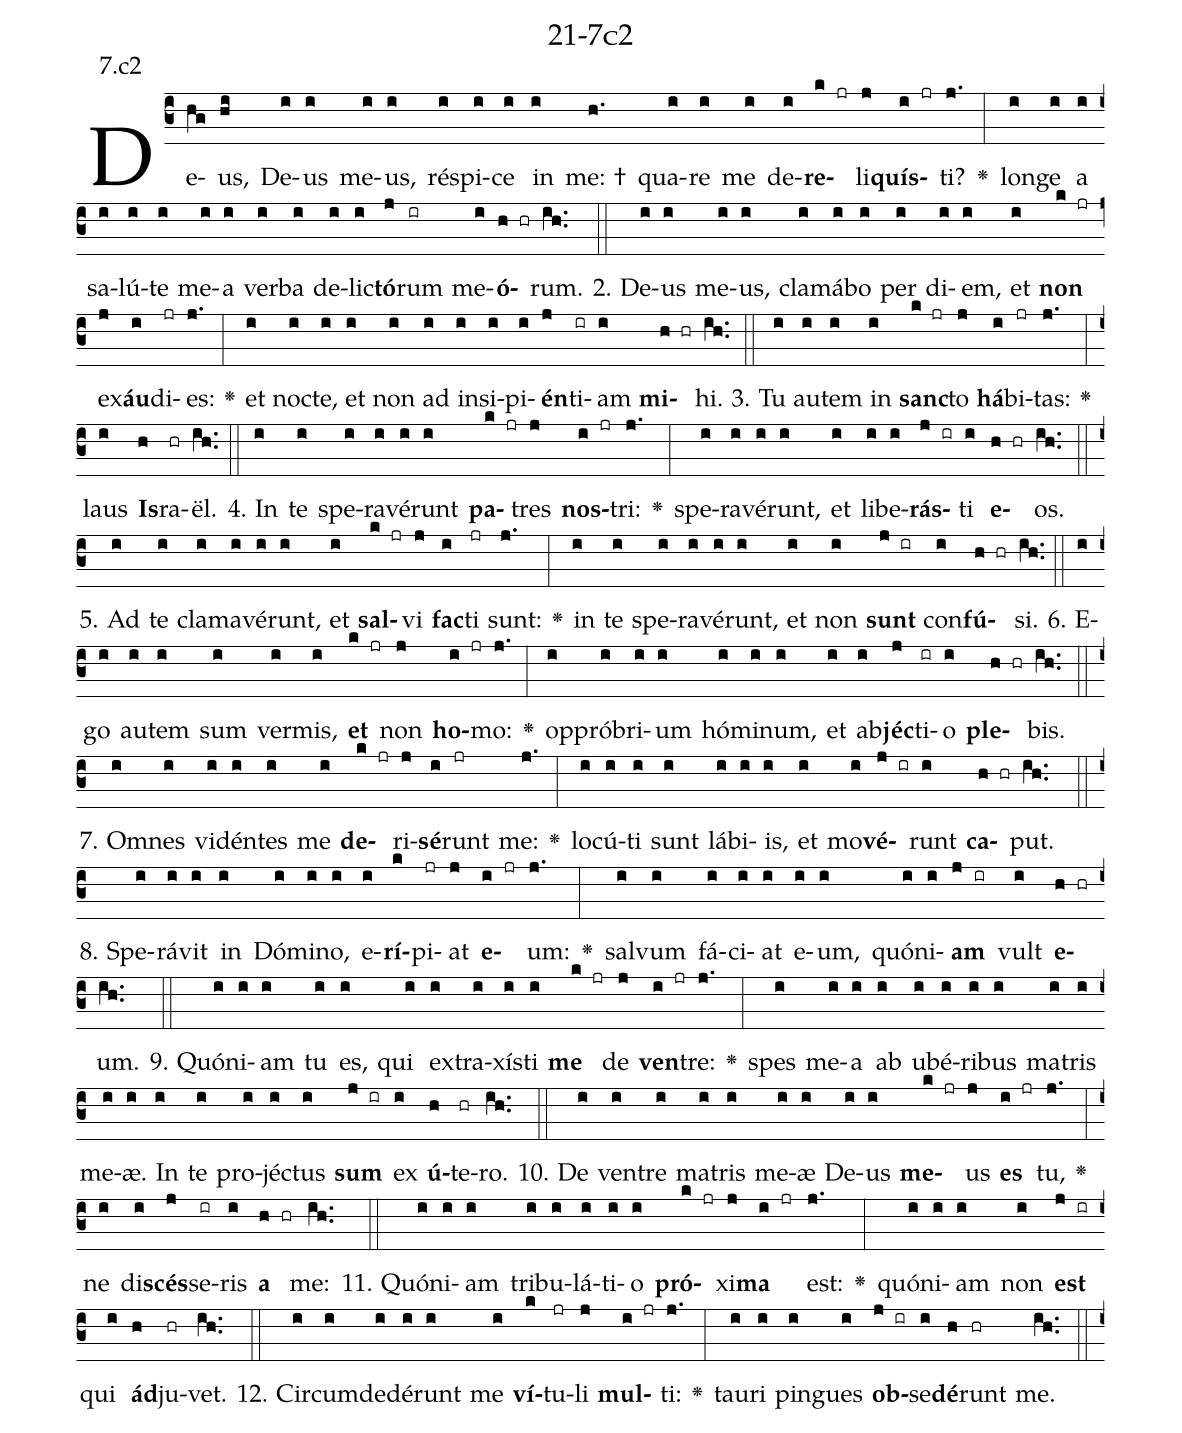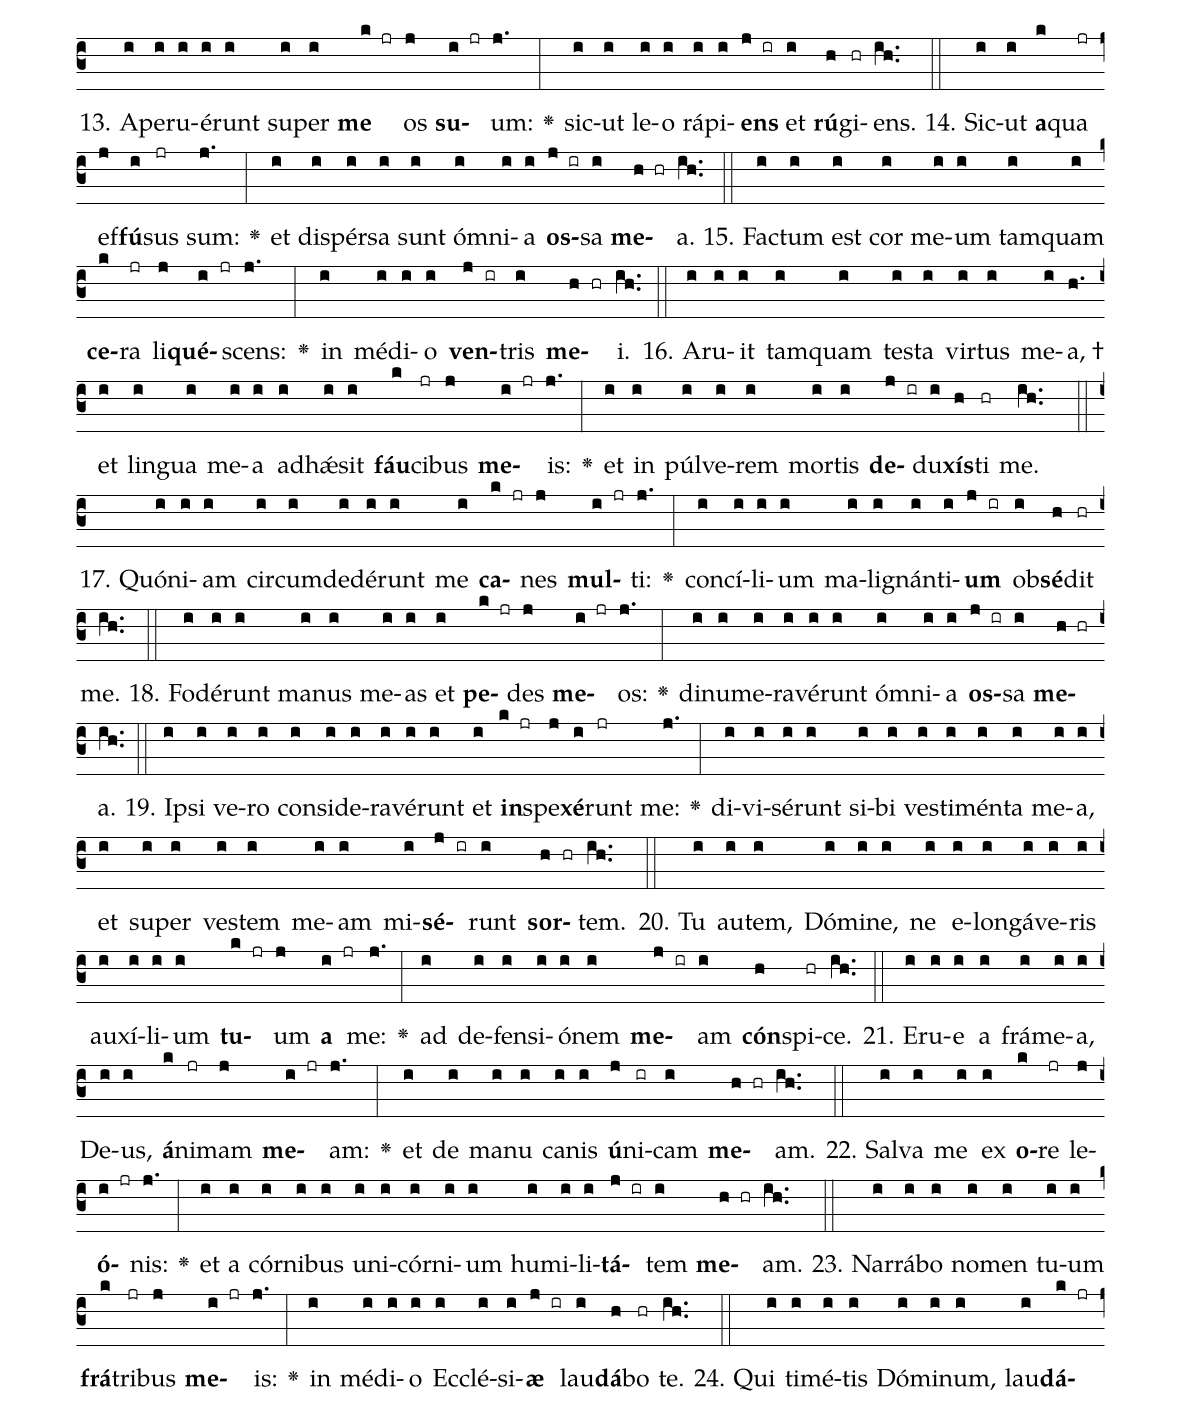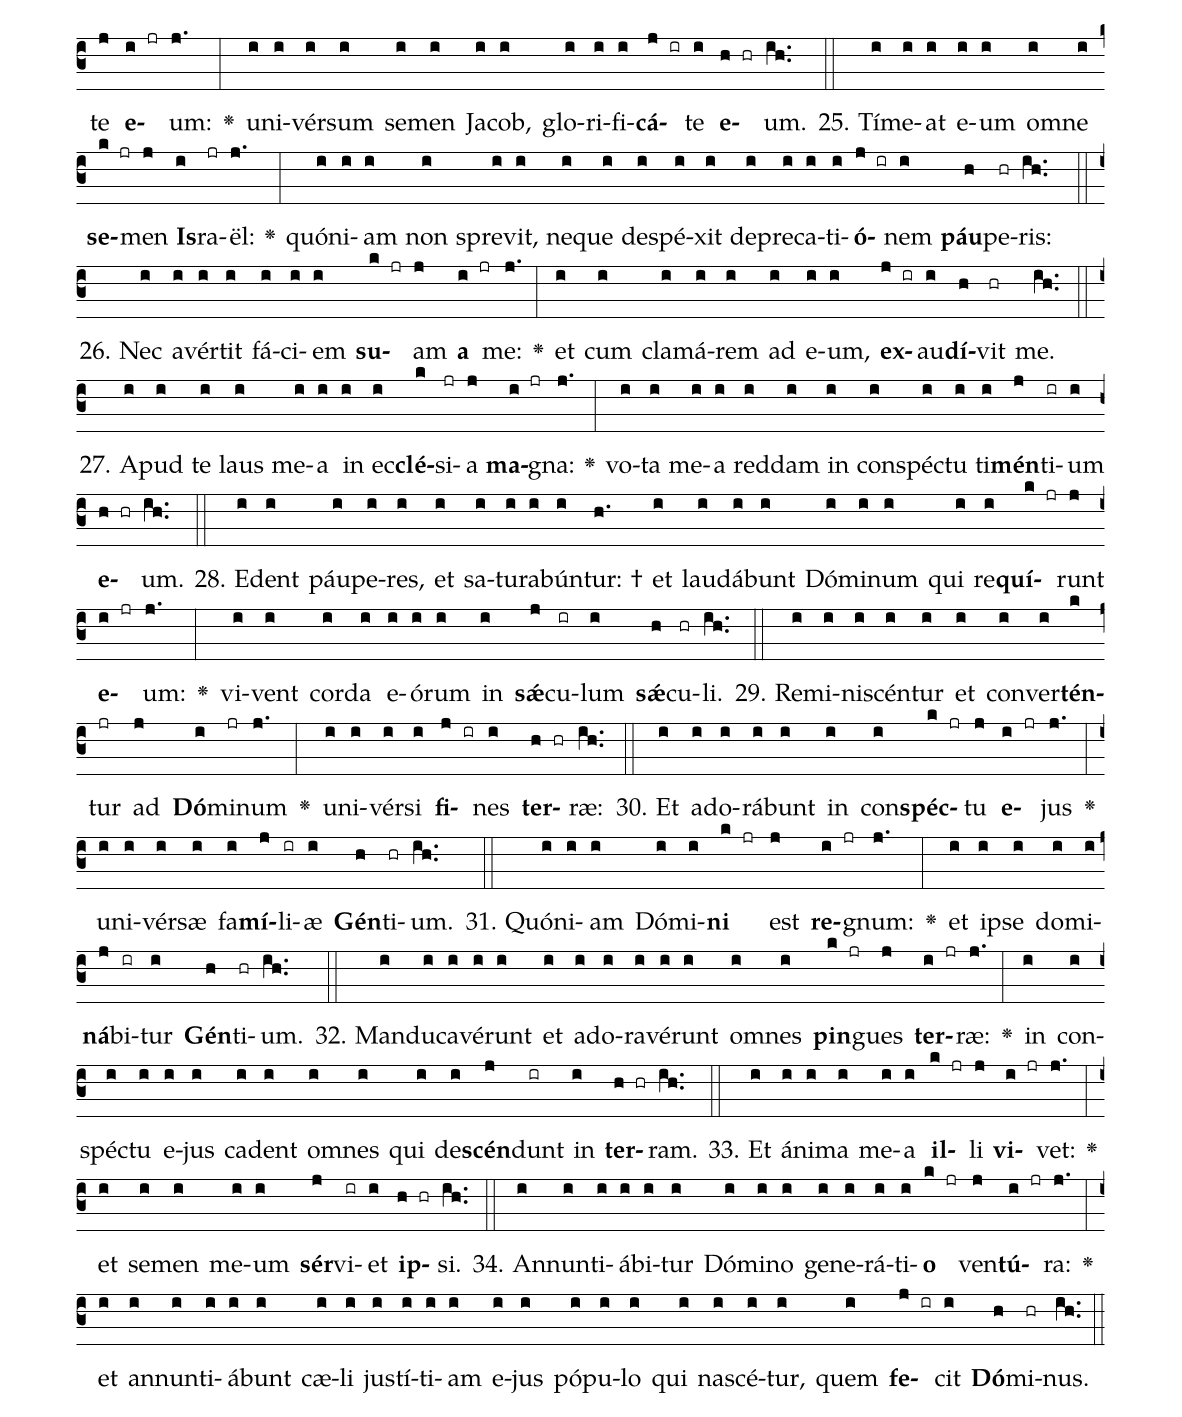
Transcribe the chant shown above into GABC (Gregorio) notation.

name: 21-7c2;
annotation: 7.c2;
%%
(c3)De(hg)us,(hi) De(i)us(i) me(i)us,(i) ré(i)spi(i)ce(i) in(i) me: †(h.) qua(i)re(i) me(i) de(i)<b>re</b>(k jr)li(j)<b>quís</b>(i jr)ti?(j.) <v>\greheightstar</v>(:) lon(i)ge(i) a(i) sa(i)lú(i)te(i) me(i)a(i) ver(i)ba(i) de(i)lic(i)<b>tó</b>(j)rum(ir) me(i)<b>ó</b>(h hr)rum.(ih..) (::)
2. De(i)us(i) me(i)us,(i) cla(i)má(i)bo(i) per(i) di(i)em,(i) et(i) <b>non</b>(k jr) ex(j)<b>áu</b>(i)di(jr)es:(j.) <v>\greheightstar</v>(:) et(i) noc(i)te,(i) et(i) non(i) ad(i) in(i)si(i)pi(i)<b>én</b>(j)ti(ir)am(i) <b>mi</b>(h hr)hi.(ih..) (::)
3. Tu(i) au(i)tem(i) in(i) <b>sanc</b>(k jr)to(j) <b>há</b>(i)bi(jr)tas:(j.) <v>\greheightstar</v>(:) laus(i) <b>Is</b>(h)ra(hr)ël.(ih..) (::)
4. In(i) te(i) spe(i)ra(i)vé(i)runt(i) <b>pa</b>(k jr)tres(j) <b>nos</b>(i jr)tri:(j.) <v>\greheightstar</v>(:) spe(i)ra(i)vé(i)runt,(i) et(i) li(i)be(i)<b>rás</b>(j ir)ti(i) <b>e</b>(h hr)os.(ih..) (::)
5. Ad(i) te(i) cla(i)ma(i)vé(i)runt,(i) et(i) <b>sal</b>(k jr)vi(j) <b>fac</b>(i)ti(jr) sunt:(j.) <v>\greheightstar</v>(:) in(i) te(i) spe(i)ra(i)vé(i)runt,(i) et(i) non(i) <b>sunt</b>(j ir) con(i)<b>fú</b>(h hr)si.(ih..) (::)
6. E(i)go(i) au(i)tem(i) sum(i) ver(i)mis,(i) <b>et</b>(k jr) non(j) <b>ho</b>(i jr)mo:(j.) <v>\greheightstar</v>(:) op(i)pró(i)bri(i)um(i) hó(i)mi(i)num,(i) et(i) ab(i)<b>jéc</b>(j)ti(ir)o(i) <b>ple</b>(h hr)bis.(ih..) (::)
7. Om(i)nes(i) vi(i)dén(i)tes(i) me(i) <b>de</b>(k jr)ri(j)<b>sé</b>(i)runt(jr) me:(j.) <v>\greheightstar</v>(:) lo(i)cú(i)ti(i) sunt(i) lá(i)bi(i)is,(i) et(i) mo(i)<b>vé</b>(j ir)runt(i) <b>ca</b>(h hr)put.(ih..) (::)
8. Spe(i)rá(i)vit(i) in(i) Dó(i)mi(i)no,(i) e(i)<b>rí</b>(k)pi(jr)at(j) <b>e</b>(i jr)um:(j.) <v>\greheightstar</v>(:) sal(i)vum(i) fá(i)ci(i)at(i) e(i)um,(i) quón(i)i(i)<b>am</b>(j ir) vult(i) <b>e</b>(h hr)um.(ih..) (::)
9. Quón(i)i(i)am(i) tu(i) es,(i) qui(i) ex(i)tra(i)xís(i)ti(i) <b>me</b>(k jr) de(j) <b>ven</b>(i jr)tre:(j.) <v>\greheightstar</v>(:) spes(i) me(i)a(i) ab(i) u(i)bé(i)ri(i)bus(i) ma(i)tris(i) me(i)æ.(i) In(i) te(i) pro(i)jéc(i)tus(i) <b>sum</b>(j ir) ex(i) <b>ú</b>(h)te(hr)ro.(ih..) (::)
10. De(i) ven(i)tre(i) ma(i)tris(i) me(i)æ(i) De(i)us(i) <b>me</b>(k jr)us(j) <b>es</b>(i jr) tu,(j.) <v>\greheightstar</v>(:) ne(i) di(i)<b>scés</b>(j)se(ir)ris(i) <b>a</b>(h hr) me:(ih..) (::)
11. Quón(i)i(i)am(i) tri(i)bu(i)lá(i)ti(i)o(i) <b>pró</b>(k jr)xi(j)<b>ma</b>(i jr) est:(j.) <v>\greheightstar</v>(:) quón(i)i(i)am(i) non(i) <b>est</b>(j ir) qui(i) <b>ád</b>(h)ju(hr)vet.(ih..) (::)
12. Cir(i)cum(i)de(i)dé(i)runt(i) me(i) <b>ví</b>(k)tu(jr)li(j) <b>mul</b>(i jr)ti:(j.) <v>\greheightstar</v>(:) tau(i)ri(i) pin(i)gues(i) <b>ob</b>(j ir)se(i)<b>dé</b>(h)runt(hr) me.(ih..) (::)
13. A(i)pe(i)ru(i)é(i)runt(i) su(i)per(i) <b>me</b>(k jr) os(j) <b>su</b>(i jr)um:(j.) <v>\greheightstar</v>(:) sic(i)ut(i) le(i)o(i) rá(i)pi(i)<b>ens</b>(j ir) et(i) <b>rú</b>(h)gi(hr)ens.(ih..) (::)
14. Sic(i)ut(i) <b>a</b>(k)qua(jr) ef(j)<b>fú</b>(i)sus(jr) sum:(j.) <v>\greheightstar</v>(:) et(i) di(i)spér(i)sa(i) sunt(i) óm(i)ni(i)a(i) <b>os</b>(j ir)sa(i) <b>me</b>(h hr)a.(ih..) (::)
15. Fac(i)tum(i) est(i) cor(i) me(i)um(i) tam(i)quam(i) <b>ce</b>(k)ra(jr) li(j)<b>qué</b>(i jr)scens:(j.) <v>\greheightstar</v>(:) in(i) mé(i)di(i)o(i) <b>ven</b>(j ir)tris(i) <b>me</b>(h hr)i.(ih..) (::)
16. A(i)ru(i)it(i) tam(i)quam(i) tes(i)ta(i) vir(i)tus(i) me(i)a, †(h.) et(i) lin(i)gua(i) me(i)a(i) ad(i)hǽ(i)sit(i) <b>fáu</b>(k)ci(jr)bus(j) <b>me</b>(i jr)is:(j.) <v>\greheightstar</v>(:) et(i) in(i) púl(i)ve(i)rem(i) mor(i)tis(i) <b>de</b>(j ir)du(i)<b>xís</b>(h)ti(hr) me.(ih..) (::)
17. Quón(i)i(i)am(i) cir(i)cum(i)de(i)dé(i)runt(i) me(i) <b>ca</b>(k jr)nes(j) <b>mul</b>(i jr)ti:(j.) <v>\greheightstar</v>(:) con(i)cí(i)li(i)um(i) ma(i)li(i)gnán(i)ti(i)<b>um</b>(j ir) ob(i)<b>sé</b>(h)dit(hr) me.(ih..) (::)
18. Fo(i)dé(i)runt(i) ma(i)nus(i) me(i)as(i) et(i) <b>pe</b>(k jr)des(j) <b>me</b>(i jr)os:(j.) <v>\greheightstar</v>(:) di(i)nu(i)me(i)ra(i)vé(i)runt(i) óm(i)ni(i)a(i) <b>os</b>(j ir)sa(i) <b>me</b>(h hr)a.(ih..) (::)
19. Ip(i)si(i) ve(i)ro(i) con(i)si(i)de(i)ra(i)vé(i)runt(i) et(i) <b>in</b>(k jr)spe(j)<b>xé</b>(i)runt(jr) me:(j.) <v>\greheightstar</v>(:) di(i)vi(i)sé(i)runt(i) si(i)bi(i) ves(i)ti(i)mén(i)ta(i) me(i)a,(i) et(i) su(i)per(i) ves(i)tem(i) me(i)am(i) mi(i)<b>sé</b>(j ir)runt(i) <b>sor</b>(h hr)tem.(ih..) (::)
20. Tu(i) au(i)tem,(i) Dó(i)mi(i)ne,(i) ne(i) e(i)lon(i)gá(i)ve(i)ris(i) au(i)xí(i)li(i)um(i) <b>tu</b>(k jr)um(j) <b>a</b>(i jr) me:(j.) <v>\greheightstar</v>(:) ad(i) de(i)fen(i)si(i)ó(i)nem(i) <b>me</b>(j ir)am(i) <b>cón</b>(h)spi(hr)ce.(ih..) (::)
21. E(i)ru(i)e(i) a(i) frá(i)me(i)a,(i) De(i)us,(i) <b>á</b>(k)ni(jr)mam(j) <b>me</b>(i jr)am:(j.) <v>\greheightstar</v>(:) et(i) de(i) ma(i)nu(i) ca(i)nis(i) <b>ú</b>(j)ni(ir)cam(i) <b>me</b>(h hr)am.(ih..) (::)
22. Sal(i)va(i) me(i) ex(i) <b>o</b>(k)re(jr) le(j)<b>ó</b>(i jr)nis:(j.) <v>\greheightstar</v>(:) et(i) a(i) cór(i)ni(i)bus(i) u(i)ni(i)cór(i)ni(i)um(i) hu(i)mi(i)li(i)<b>tá</b>(j ir)tem(i) <b>me</b>(h hr)am.(ih..) (::)
23. Nar(i)rá(i)bo(i) no(i)men(i) tu(i)um(i) <b>frá</b>(k)tri(jr)bus(j) <b>me</b>(i jr)is:(j.) <v>\greheightstar</v>(:) in(i) mé(i)di(i)o(i) Ec(i)clé(i)si(i)<b>æ</b>(j ir) lau(i)<b>dá</b>(h)bo(hr) te.(ih..) (::)
24. Qui(i) ti(i)mé(i)tis(i) Dó(i)mi(i)num,(i) lau(i)<b>dá</b>(k jr)te(j) <b>e</b>(i jr)um:(j.) <v>\greheightstar</v>(:) u(i)ni(i)vér(i)sum(i) se(i)men(i) Ja(i)cob,(i) glo(i)ri(i)fi(i)<b>cá</b>(j ir)te(i) <b>e</b>(h hr)um.(ih..) (::)
25. Tí(i)me(i)at(i) e(i)um(i) om(i)ne(i) <b>se</b>(k jr)men(j) <b>Is</b>(i)ra(jr)ël:(j.) <v>\greheightstar</v>(:) quón(i)i(i)am(i) non(i) spre(i)vit,(i) ne(i)que(i) de(i)spé(i)xit(i) de(i)pre(i)ca(i)ti(i)<b>ó</b>(j ir)nem(i) <b>páu</b>(h)pe(hr)ris:(ih..) (::)
26. Nec(i) a(i)vér(i)tit(i) fá(i)ci(i)em(i) <b>su</b>(k jr)am(j) <b>a</b>(i jr) me:(j.) <v>\greheightstar</v>(:) et(i) cum(i) cla(i)má(i)rem(i) ad(i) e(i)um,(i) <b>ex</b>(j ir)au(i)<b>dí</b>(h)vit(hr) me.(ih..) (::)
27. A(i)pud(i) te(i) laus(i) me(i)a(i) in(i) ec(i)<b>clé</b>(k)si(jr)a(j) <b>ma</b>(i jr)gna:(j.) <v>\greheightstar</v>(:) vo(i)ta(i) me(i)a(i) red(i)dam(i) in(i) con(i)spéc(i)tu(i) ti(i)<b>mén</b>(j)ti(ir)um(i) <b>e</b>(h hr)um.(ih..) (::)
28. E(i)dent(i) páu(i)pe(i)res,(i) et(i) sa(i)tu(i)ra(i)bún(i)tur: †(h.) et(i) lau(i)dá(i)bunt(i) Dó(i)mi(i)num(i) qui(i) re(i)<b>quí</b>(k jr)runt(j) <b>e</b>(i jr)um:(j.) <v>\greheightstar</v>(:) vi(i)vent(i) cor(i)da(i) e(i)ó(i)rum(i) in(i) <b>sǽ</b>(j)cu(ir)lum(i) <b>sǽ</b>(h)cu(hr)li.(ih..) (::)
29. Re(i)mi(i)ni(i)scén(i)tur(i) et(i) con(i)ver(i)<b>tén</b>(k)tur(jr) ad(j) <b>Dó</b>(i)mi(jr)num(j.) <v>\greheightstar</v>(:) u(i)ni(i)vér(i)si(i) <b>fi</b>(j ir)nes(i) <b>ter</b>(h hr)ræ:(ih..) (::)
30. Et(i) ad(i)o(i)rá(i)bunt(i) in(i) con(i)<b>spéc</b>(k jr)tu(j) <b>e</b>(i jr)jus(j.) <v>\greheightstar</v>(:) u(i)ni(i)vér(i)sæ(i) fa(i)<b>mí</b>(j)li(ir)æ(i) <b>Gén</b>(h)ti(hr)um.(ih..) (::)
31. Quón(i)i(i)am(i) Dó(i)mi(i)<b>ni</b>(k jr) est(j) <b>re</b>(i jr)gnum:(j.) <v>\greheightstar</v>(:) et(i) ip(i)se(i) do(i)mi(i)<b>ná</b>(j)bi(ir)tur(i) <b>Gén</b>(h)ti(hr)um.(ih..) (::)
32. Man(i)du(i)ca(i)vé(i)runt(i) et(i) ad(i)o(i)ra(i)vé(i)runt(i) om(i)nes(i) <b>pin</b>(k jr)gues(j) <b>ter</b>(i jr)ræ:(j.) <v>\greheightstar</v>(:) in(i) con(i)spéc(i)tu(i) e(i)jus(i) ca(i)dent(i) om(i)nes(i) qui(i) de(i)<b>scén</b>(j)dunt(ir) in(i) <b>ter</b>(h hr)ram.(ih..) (::)
33. Et(i) á(i)ni(i)ma(i) me(i)a(i) <b>il</b>(k jr)li(j) <b>vi</b>(i jr)vet:(j.) <v>\greheightstar</v>(:) et(i) se(i)men(i) me(i)um(i) <b>sér</b>(j)vi(ir)et(i) <b>ip</b>(h hr)si.(ih..) (::)
34. An(i)nun(i)ti(i)á(i)bi(i)tur(i) Dó(i)mi(i)no(i) ge(i)ne(i)rá(i)ti(i)<b>o</b>(k jr) ven(j)<b>tú</b>(i jr)ra:(j.) <v>\greheightstar</v>(:) et(i) an(i)nun(i)ti(i)á(i)bunt(i) cæ(i)li(i) jus(i)tí(i)ti(i)am(i) e(i)jus(i) pó(i)pu(i)lo(i) qui(i) na(i)scé(i)tur,(i) quem(i) <b>fe</b>(j ir)cit(i) <b>Dó</b>(h)mi(hr)nus.(ih..) (::)
